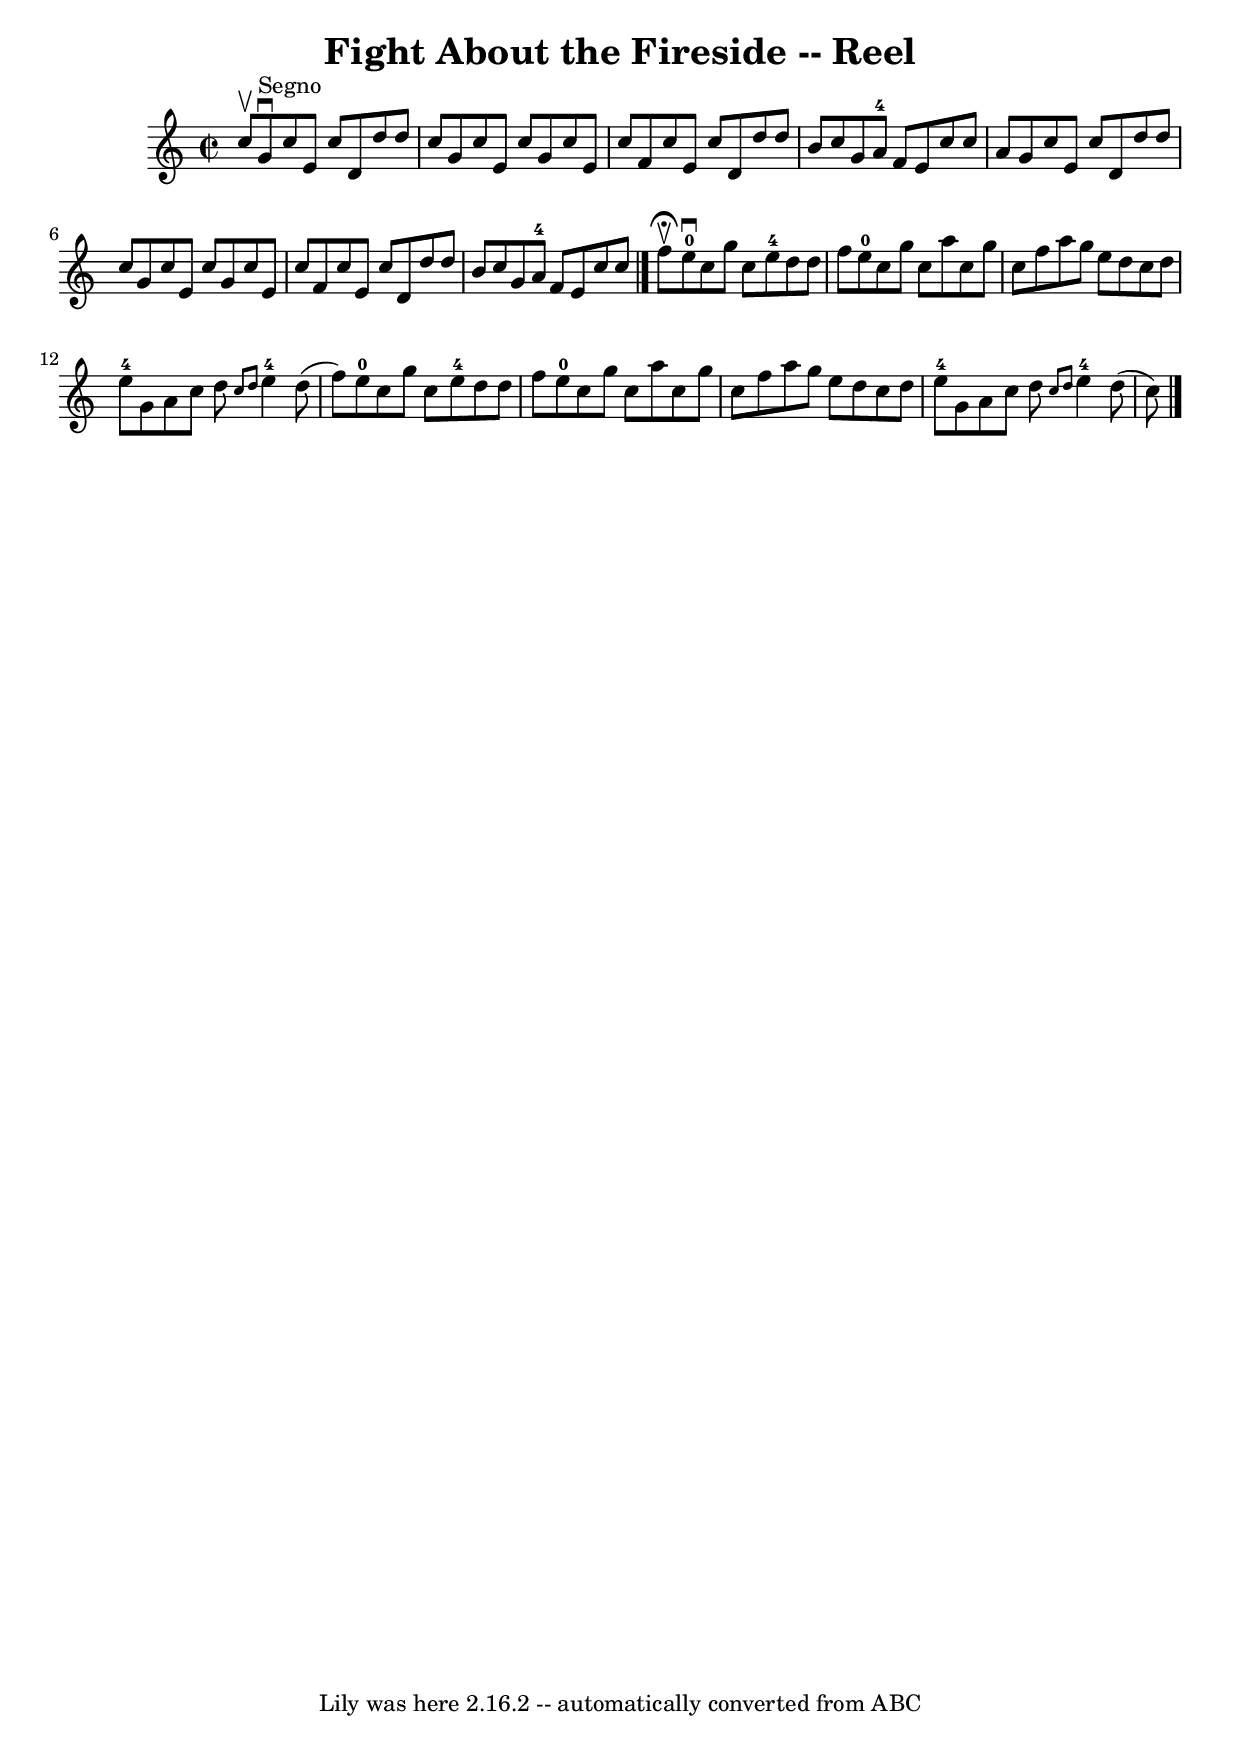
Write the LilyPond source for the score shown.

\version "2.7.40"
\include "Mammoth.ily"
\header {
	%% book = "Ryan's Mammoth Collection"
	crossRefNumber = "1"
	footnotes = "\\\\358"
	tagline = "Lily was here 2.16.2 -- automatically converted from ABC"
	title = "Fight About the Fireside -- Reel"
}
voicedefault =  {


\override Staff.TimeSignature #'style = #'C
 \time 2/2 \key c \major c''8^\upbow   |
 g'8^"Segno"^\downbow   
c''8 e'8 c''8 d'8 d''8 d''8 c''8    |
 g'8 c''8    
e'8 c''8 g'8 c''8 e'8 c''8    |
 f'8 c''8 e'8    
c''8 d'8 d''8 d''8 b'8    |
 c''8 g'8 a'8-4 f'8  
 e'8 c''8 c''8 a'8    |
 g'8 c''8 e'8 c''8 d'8  
 d''8 d''8 c''8    |
 g'8 c''8 e'8 c''8 g'8 c''8  
 e'8 c''8    |
 f'8 c''8 e'8 c''8 d'8 d''8 d''8   
 b'8    |
 c''8 g'8 a'8-4 f'8 e'8 c''8 c''8    
\bar "|." f''8^\fermata^\upbow |
 e''8-0^\downbow c''8    
g''8 c''8 e''8-4 d''8 d''8 f''8    |
 e''8-0   
c''8 g''8 c''8 a''8 c''8 g''8 c''8    |
 f''8 a''8 
 g''8 e''8 d''8 c''8 d''8 e''8-4   |
 g'8    
a'8 c''8 d''8  \grace { c''8 d''8  } e''4-4 d''8 (f''8  
-)   |
 e''8-0 c''8 g''8 c''8 e''8-4 d''8    
d''8 f''8    |
 e''8-0 c''8 g''8 c''8 a''8 c''8   
 g''8 c''8    |
 f''8 a''8 g''8 e''8 d''8 c''8    
d''8 e''8-4   |
 g'8 a'8 c''8 d''8  \grace { c''8 
 d''8  } e''4-4 d''8 (c''8)       \bar "|."   
}

\score{
    <<

	\context Staff="default"
	{
	    \voicedefault 
	}

    >>
	\layout {
	}
	\midi {}
}
